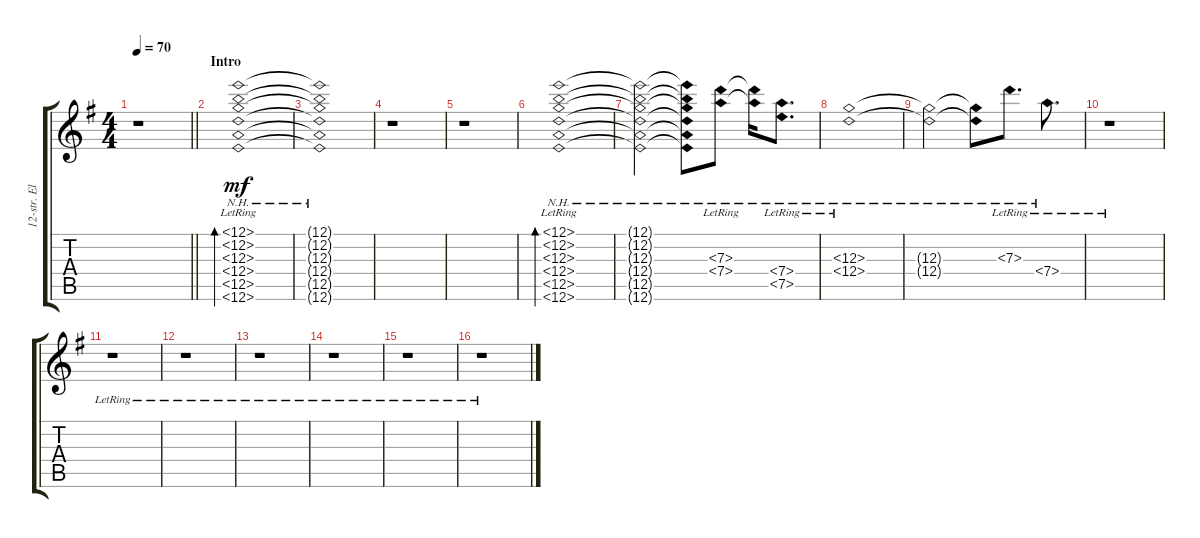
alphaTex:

\track ("12-str. Electric 2" "12-str. El") {instrument electricguitarjazz}
\staff {score tabs}
\tuning (E4 B3 G3 D3 A2 E2) {hide}
\ts (4 4)
\tempo 70
\clef g2
\barLineRight lightlight
\ks g
r.1{dy mf instrument electricguitarjazz} |
\section ("" "Intro")
(12.1{nh lr} 12.2{nh lr} 12.3{nh lr} 12.4{nh lr} 12.5{nh lr} 12.6{nh lr}).1{bd 30} |
(12.1{nh t} 12.2{nh t} 12.3{nh t} 12.4{nh t} 12.5{nh t} 12.6{nh t}).1 |
r.1 |
r.1 |
(12.1{nh lr} 12.2{nh lr} 12.3{nh lr} 12.4{nh lr} 12.5{nh lr} 12.6{nh lr}).1{bd 30} |
(12.1{nh t} 12.2{nh t} 12.3{nh t} 12.4{nh t} 12.5{nh t} 12.6{nh t}).2 (12.1{nh t} 12.2{nh t} 12.3{nh t} 12.4{nh t} 12.5{nh t} 12.6{nh t}).8 (7.3{nh lr} 7.4{nh lr}).8 (7.3{nh t} 7.4{nh t}).16 (7.4{nh lr} 7.5{nh lr}).8{d} |
(12.3{nh lr} 12.4{nh lr}).1 |
(12.3{nh t} 12.4{nh t}).2 (12.3{nh t} 12.4{nh t}).8 7.3{nh lr}.8{d} 7.4{nh lr}.8{d} |
r.1 |
r.1 |
r.1 |
r.1 |
r.1 |
r.1 |
r.1
